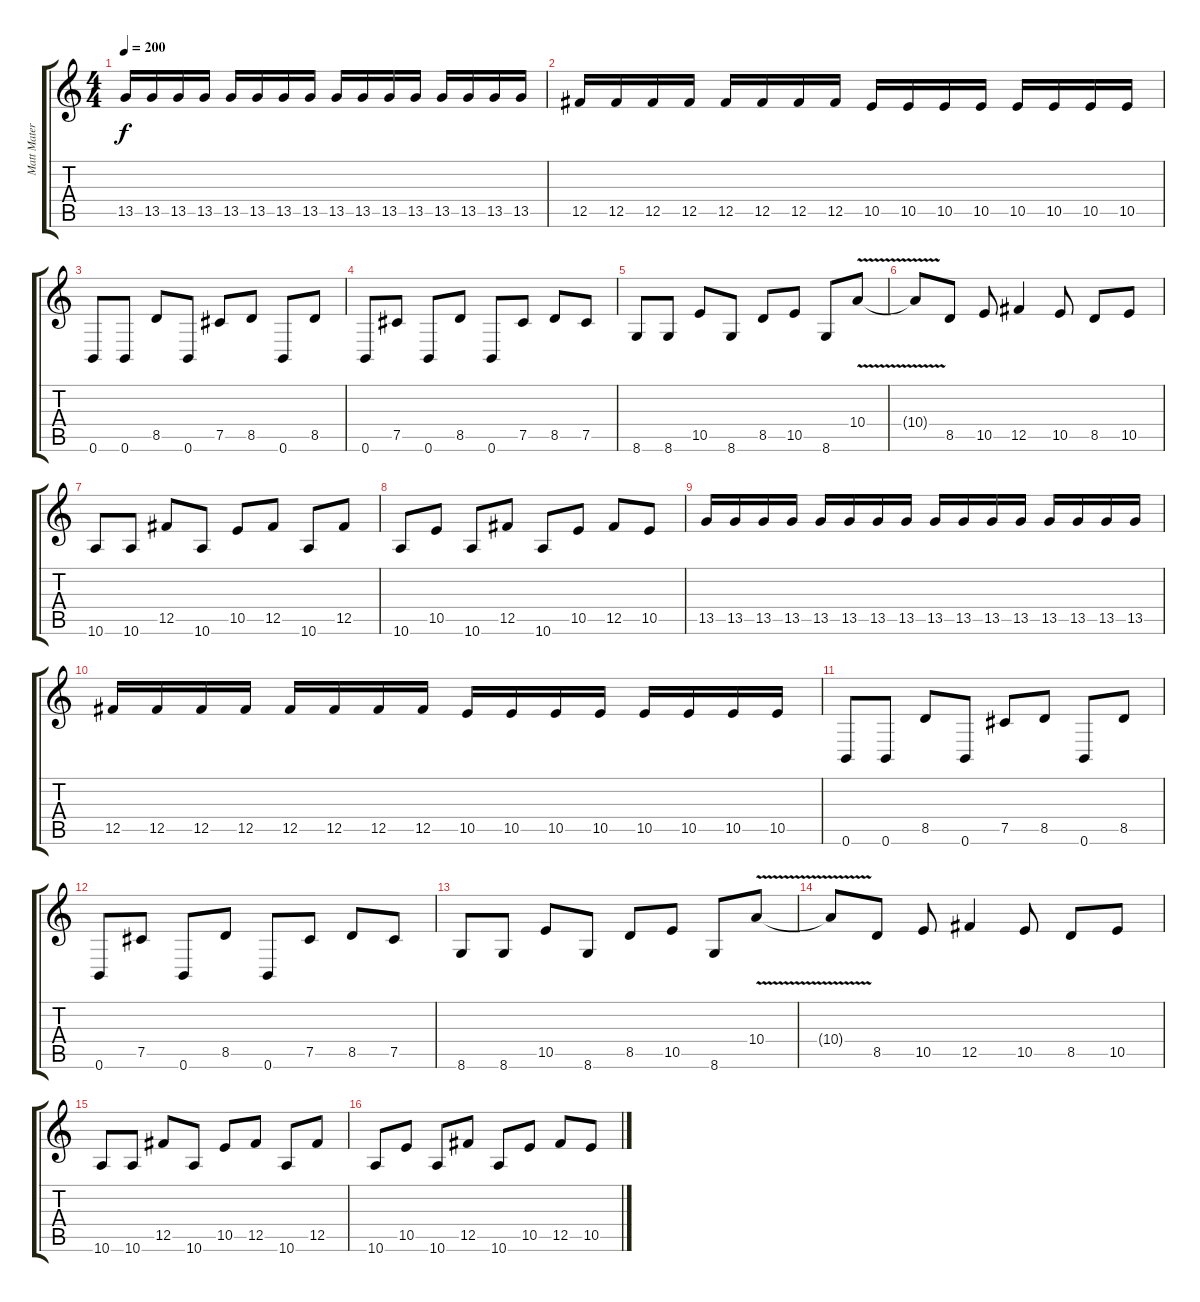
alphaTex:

\track ("Matt Matera" "Matt Mater") {instrument overdrivenguitar}
\staff {score tabs}
\tuning (Db4 Ab3 E3 B2 Gb2 B1) {hide}
\ts (4 4)
\tempo 200
\clef g2
\ks c
13.5.16{dy f} 13.5.16 13.5.16 13.5.16 13.5.16 13.5.16 13.5.16 13.5.16 13.5.16 13.5.16 13.5.16 13.5.16 13.5.16 13.5.16 13.5.16 13.5.16 |
12.5.16 12.5.16 12.5.16 12.5.16 12.5.16 12.5.16 12.5.16 12.5.16 10.5.16 10.5.16 10.5.16 10.5.16 10.5.16 10.5.16 10.5.16 10.5.16 |
0.6.8 0.6.8 8.5.8 0.6.8 7.5.8 8.5.8 0.6.8 8.5.8 |
0.6.8 7.5.8 0.6.8 8.5.8 0.6.8 7.5.8 8.5.8 7.5.8 |
8.6.8 8.6.8 10.5.8 8.6.8 8.5.8 10.5.8 8.6.8 10.4{v}.8 |
10.4{t}.8 8.5.8 10.5.8 12.5.4 10.5.8 8.5.8 10.5.8 |
10.6.8 10.6.8 12.5.8 10.6.8 10.5.8 12.5.8 10.6.8 12.5.8 |
10.6.8 10.5.8 10.6.8 12.5.8 10.6.8 10.5.8 12.5.8 10.5.8 |
13.5.16 13.5.16 13.5.16 13.5.16 13.5.16 13.5.16 13.5.16 13.5.16 13.5.16 13.5.16 13.5.16 13.5.16 13.5.16 13.5.16 13.5.16 13.5.16 |
12.5.16 12.5.16 12.5.16 12.5.16 12.5.16 12.5.16 12.5.16 12.5.16 10.5.16 10.5.16 10.5.16 10.5.16 10.5.16 10.5.16 10.5.16 10.5.16 |
0.6.8 0.6.8 8.5.8 0.6.8 7.5.8 8.5.8 0.6.8 8.5.8 |
0.6.8 7.5.8 0.6.8 8.5.8 0.6.8 7.5.8 8.5.8 7.5.8 |
8.6.8 8.6.8 10.5.8 8.6.8 8.5.8 10.5.8 8.6.8 10.4{v}.8 |
10.4{t}.8 8.5.8 10.5.8 12.5.4 10.5.8 8.5.8 10.5.8 |
10.6.8 10.6.8 12.5.8 10.6.8 10.5.8 12.5.8 10.6.8 12.5.8 |
10.6.8 10.5.8 10.6.8 12.5.8 10.6.8 10.5.8 12.5.8 10.5.8
